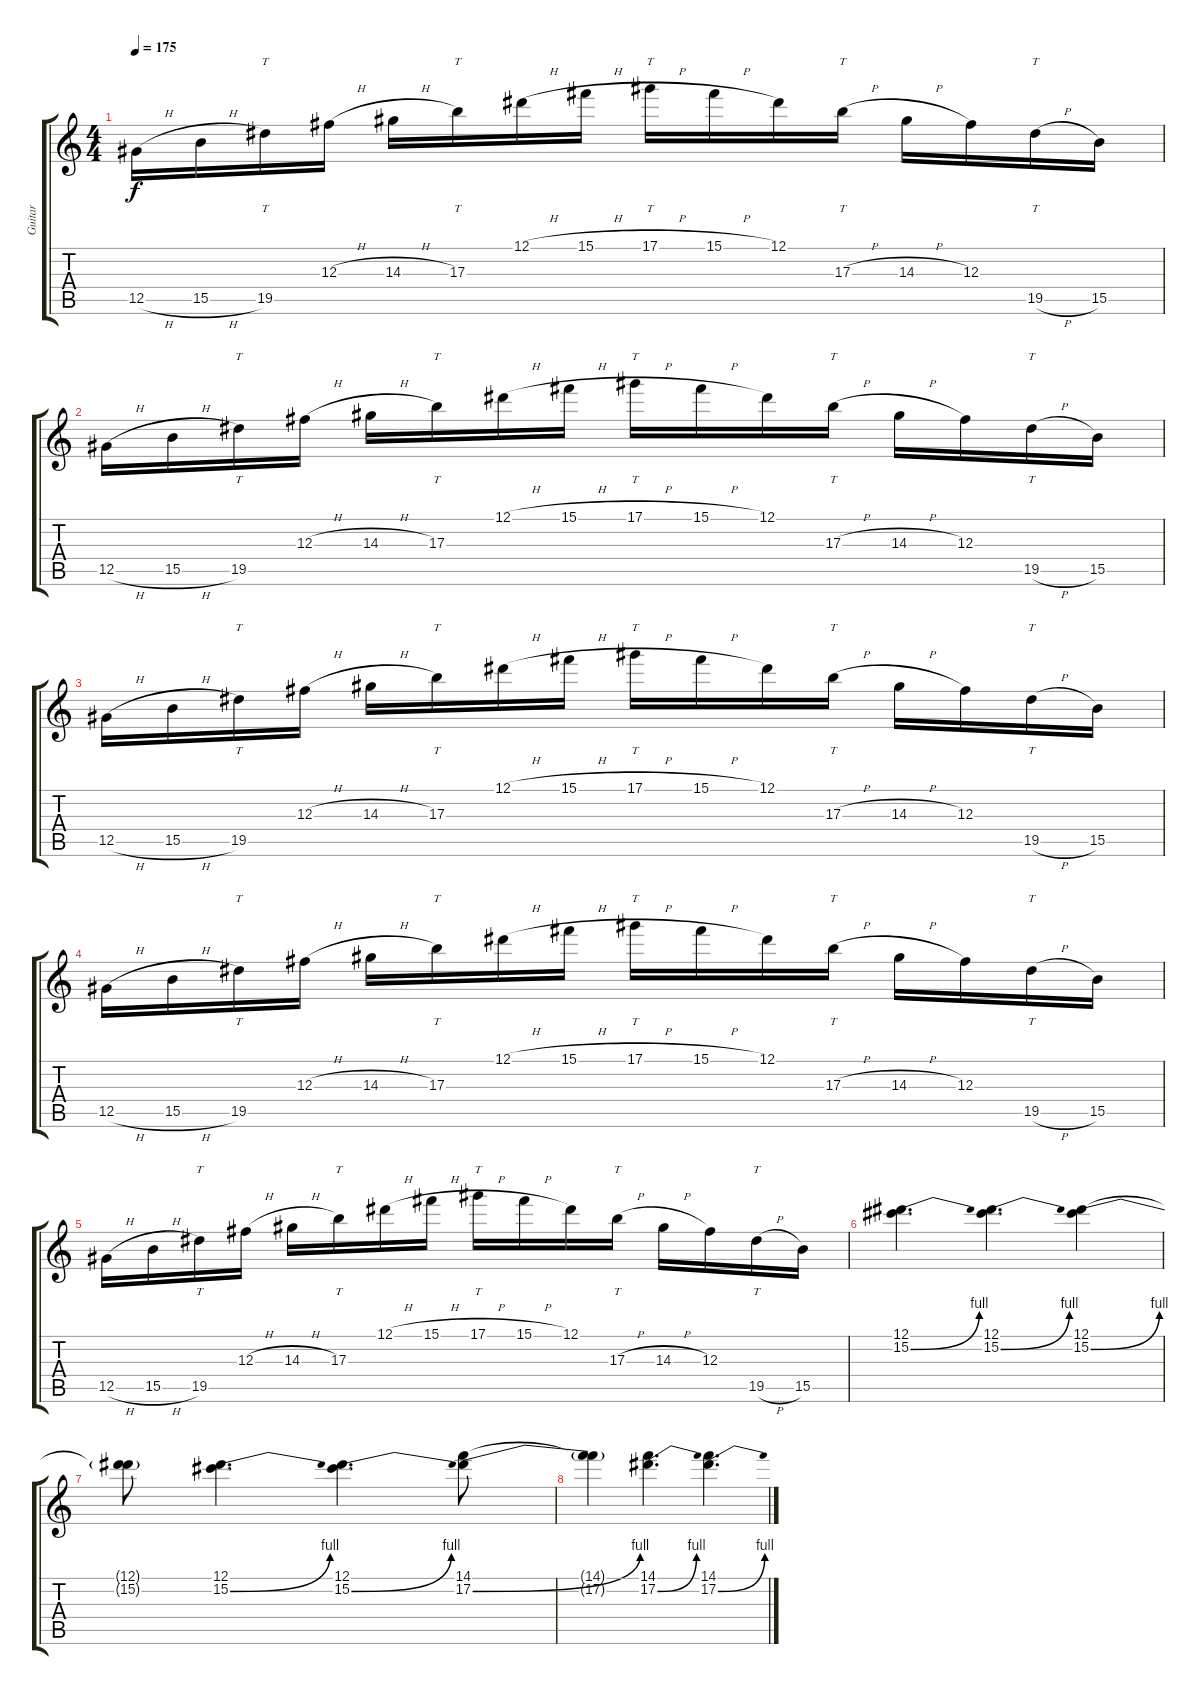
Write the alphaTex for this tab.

\track ("Guitar" "Guitar") {instrument distortionguitar}
\staff {score tabs}
\tuning (Eb4 Bb3 Gb3 Db3 Ab2 Eb2) {hide}
\ts (4 4)
\tempo 175
\clef g2
\ks c
12.5{h}.16{dy f} 15.5{h}.16 19.5.16{tt} 12.3{h}.16 14.3{h}.16 17.3.16{tt} 12.1{h}.16 15.1{h}.16 17.1{h}.16{tt} 15.1{h}.16 12.1.16 17.3{h}.16{tt} 14.3{h}.16 12.3.16 19.5{h}.16{tt} 15.5.16 |
12.5{h}.16 15.5{h}.16 19.5.16{tt} 12.3{h}.16 14.3{h}.16 17.3.16{tt} 12.1{h}.16 15.1{h}.16 17.1{h}.16{tt} 15.1{h}.16 12.1.16 17.3{h}.16{tt} 14.3{h}.16 12.3.16 19.5{h}.16{tt} 15.5.16 |
12.5{h}.16 15.5{h}.16 19.5.16{tt} 12.3{h}.16 14.3{h}.16 17.3.16{tt} 12.1{h}.16 15.1{h}.16 17.1{h}.16{tt} 15.1{h}.16 12.1.16 17.3{h}.16{tt} 14.3{h}.16 12.3.16 19.5{h}.16{tt} 15.5.16 |
12.5{h}.16 15.5{h}.16 19.5.16{tt} 12.3{h}.16 14.3{h}.16 17.3.16{tt} 12.1{h}.16 15.1{h}.16 17.1{h}.16{tt} 15.1{h}.16 12.1.16 17.3{h}.16{tt} 14.3{h}.16 12.3.16 19.5{h}.16{tt} 15.5.16 |
12.5{h}.16 15.5{h}.16 19.5.16{tt} 12.3{h}.16 14.3{h}.16 17.3.16{tt} 12.1{h}.16 15.1{h}.16 17.1{h}.16{tt} 15.1{h}.16 12.1.16 17.3{h}.16{tt} 14.3{h}.16 12.3.16 19.5{h}.16{tt} 15.5.16 |
(12.1 15.2{be (bend 0 0 60 4)}).4{d} (12.1 15.2{be (bend 0 0 60 4)}).4{d} (12.1 15.2{be (bend 0 0 60 4)}).4 |
(12.1{t} 15.2{t}).8 (12.1 15.2{be (bend 0 0 60 4)}).4{d} (12.1 15.2{be (bend 0 0 60 4)}).4{d} (14.1 17.2{be (bend 0 0 60 4)}).8 |
(14.1{t} 17.2{t}).4 (14.1 17.2{be (bend 0 0 60 4)}).4{d} (14.1 17.2{be (bend 0 0 60 4)}).4{d}
